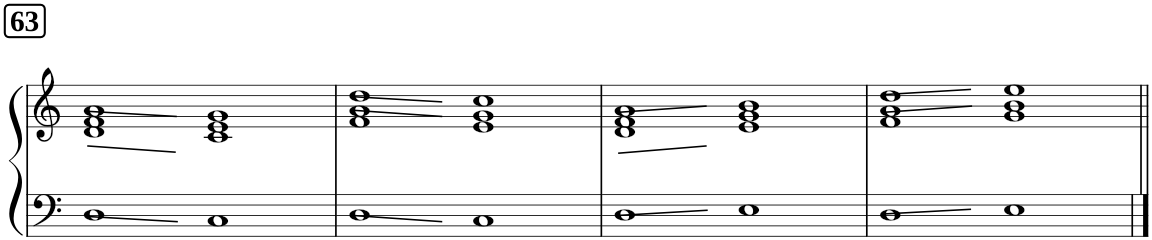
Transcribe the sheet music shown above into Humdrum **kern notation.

**kern	**kern
*part1	*part1
*staff2	*staff1
*I"Piano	*
*I'Pno	*
*clefF4	*clefG2
*k[]	*k[]
*M8/4	*M8/4
!!LO:REH:place=s1:a:B:cj:fs=14:t=63
=1	=1
1D	1d 1f 1a
1C	1c 1e 1g
=2	=2
1D	1f 1a 1dd
1C	1e 1g 1cc
=3	=3
1D	1d 1f 1a
1E	1e 1g 1b
=4	=4
1D	1f 1a 1dd
1E	1g 1b 1ee
=||	=||
*-	*-
